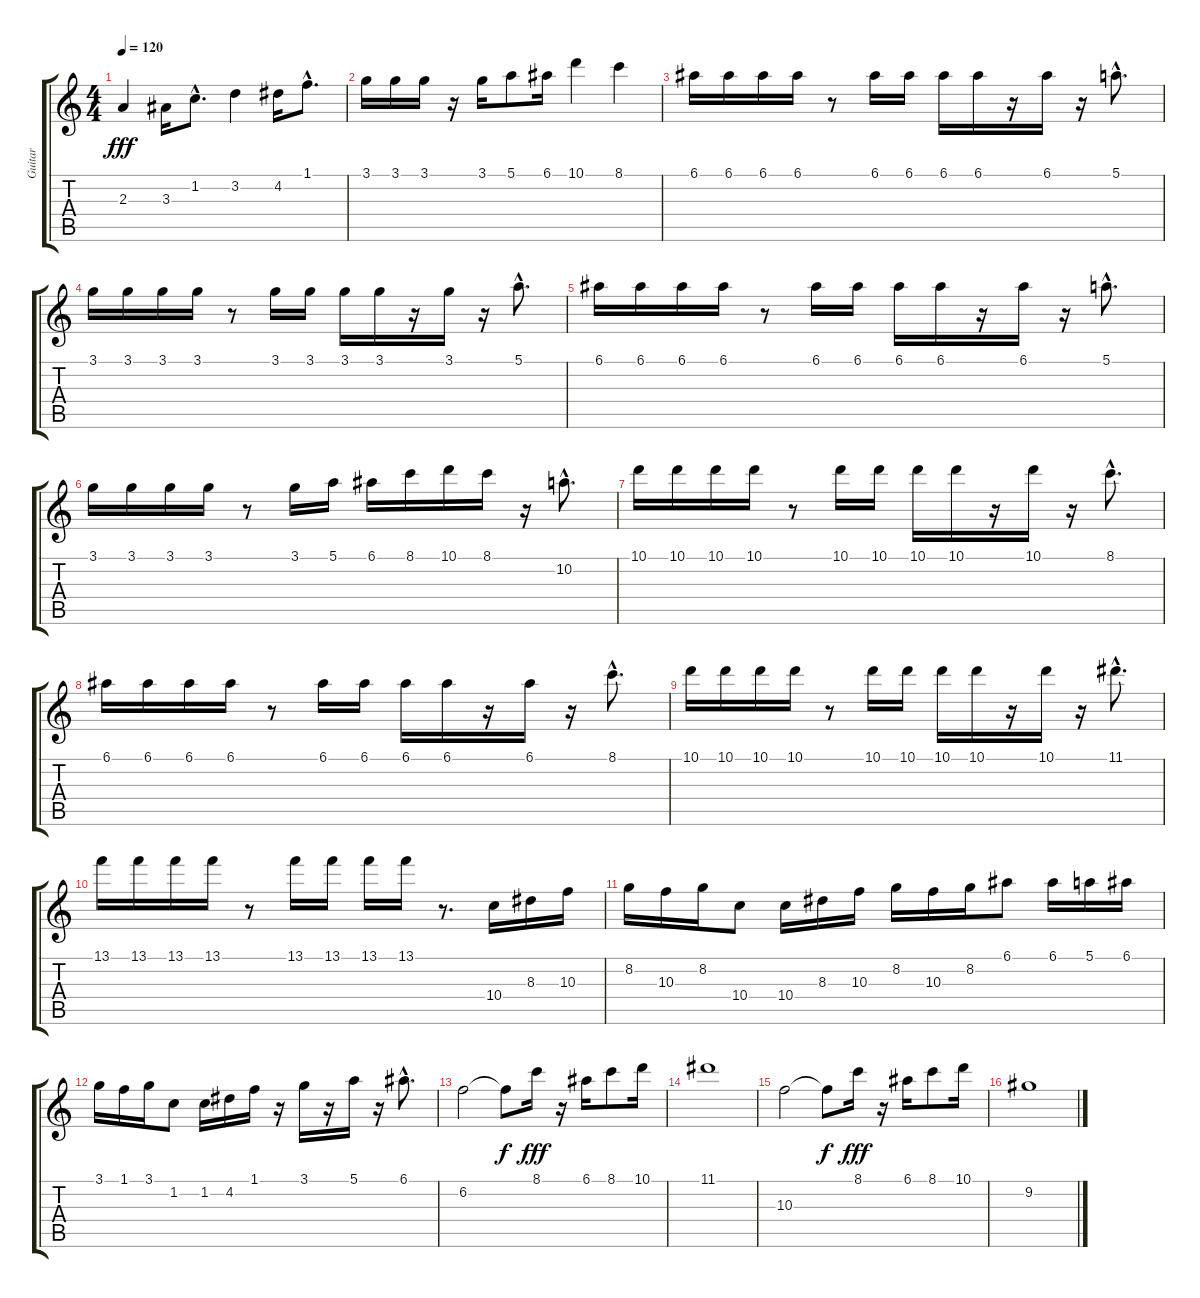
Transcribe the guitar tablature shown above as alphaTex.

\track ("Guitar" "Guitar") {instrument overdrivenguitar}
\staff {score tabs}
\tuning (E4 B3 G3 D3 A2 E2) {hide}
\ts (4 4)
\tempo 120
\clef g2
\ks c
2.3.4{dy fff} 3.3.16 1.2{hac}.8{d} 3.2.4 4.2.16 1.1{hac}.8{d} |
3.1.16 3.1.16 3.1.16 r.16 3.1.16 5.1.8 6.1.16 10.1.4 8.1.4 |
6.1.16 6.1.16 6.1.16 6.1.16 r.8 6.1.16 6.1.16 6.1.16 6.1.16 r.16 6.1.16 r.16 5.1{hac}.8{d} |
3.1.16 3.1.16 3.1.16 3.1.16 r.8 3.1.16 3.1.16 3.1.16 3.1.16 r.16 3.1.16 r.16 5.1{hac}.8{d} |
6.1.16 6.1.16 6.1.16 6.1.16 r.8 6.1.16 6.1.16 6.1.16 6.1.16 r.16 6.1.16 r.16 5.1{hac}.8{d} |
3.1.16 3.1.16 3.1.16 3.1.16 r.8 3.1.16 5.1.16 6.1.16 8.1.16 10.1.16 8.1.16 r.16 10.2{hac}.8{d} |
10.1.16 10.1.16 10.1.16 10.1.16 r.8 10.1.16 10.1.16 10.1.16 10.1.16 r.16 10.1.16 r.16 8.1{hac}.8{d} |
6.1.16 6.1.16 6.1.16 6.1.16 r.8 6.1.16 6.1.16 6.1.16 6.1.16 r.16 6.1.16 r.16 8.1{hac}.8{d} |
10.1.16 10.1.16 10.1.16 10.1.16 r.8 10.1.16 10.1.16 10.1.16 10.1.16 r.16 10.1.16 r.16 11.1{hac}.8{d} |
13.1.16 13.1.16 13.1.16 13.1.16 r.8 13.1.16 13.1.16 13.1.16 13.1.16 r.8{d} 10.4.16 8.3.16 10.3.16 |
8.2.16 10.3.16 8.2.16 10.4.8 10.4.16 8.3.16 10.3.16 8.2.16 10.3.16 8.2.16 6.1.8 6.1.16 5.1.16 6.1.16 |
3.1.16 1.1.16 3.1.16 1.2.8 1.2.16 4.2.16 1.1.16 r.16 3.1.16 r.16 5.1.16 r.16 6.1{hac}.8{d} |
6.2.2 6.2{t}.8{dy f} 8.1.16{dy fff} r.16 6.1.16 8.1.8 10.1.16 |
11.1.1 |
10.3.2 10.3{t}.8{dy f} 8.1.16{dy fff} r.16 6.1.16 8.1.8 10.1.16 |
9.2.1
